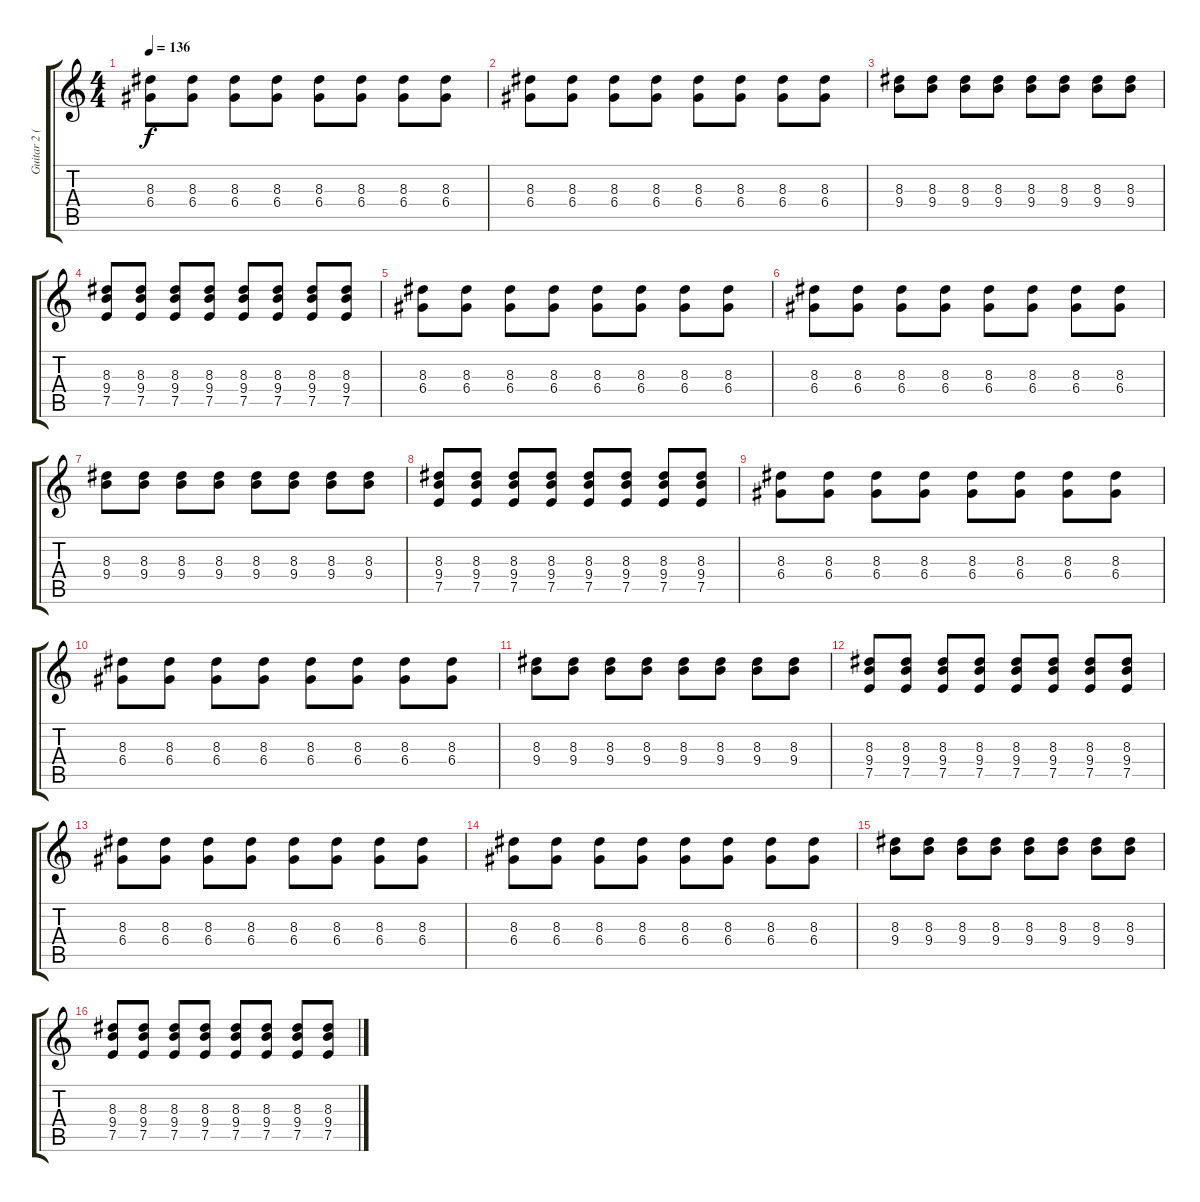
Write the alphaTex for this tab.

\track ("Guitar 2 (Daniel)" "Guitar 2 (") {instrument distortionguitar}
\staff {score tabs}
\tuning (E4 B3 G3 D3 A2 E2) {hide}
\ts (4 4)
\tempo 136
\clef g2
\ks c
(8.3 6.4).8{dy f} (8.3 6.4).8 (8.3 6.4).8 (8.3 6.4).8 (8.3 6.4).8 (8.3 6.4).8 (8.3 6.4).8 (8.3 6.4).8 |
(8.3 6.4).8 (8.3 6.4).8 (8.3 6.4).8 (8.3 6.4).8 (8.3 6.4).8 (8.3 6.4).8 (8.3 6.4).8 (8.3 6.4).8 |
(8.3 9.4).8 (8.3 9.4).8 (8.3 9.4).8 (8.3 9.4).8 (8.3 9.4).8 (8.3 9.4).8 (8.3 9.4).8 (8.3 9.4).8 |
(8.3 9.4 7.5).8 (8.3 9.4 7.5).8 (8.3 9.4 7.5).8 (8.3 9.4 7.5).8 (8.3 9.4 7.5).8 (8.3 9.4 7.5).8 (8.3 9.4 7.5).8 (8.3 9.4 7.5).8 |
(8.3 6.4).8 (8.3 6.4).8 (8.3 6.4).8 (8.3 6.4).8 (8.3 6.4).8 (8.3 6.4).8 (8.3 6.4).8 (8.3 6.4).8 |
(8.3 6.4).8 (8.3 6.4).8 (8.3 6.4).8 (8.3 6.4).8 (8.3 6.4).8 (8.3 6.4).8 (8.3 6.4).8 (8.3 6.4).8 |
(8.3 9.4).8 (8.3 9.4).8 (8.3 9.4).8 (8.3 9.4).8 (8.3 9.4).8 (8.3 9.4).8 (8.3 9.4).8 (8.3 9.4).8 |
(8.3 9.4 7.5).8 (8.3 9.4 7.5).8 (8.3 9.4 7.5).8 (8.3 9.4 7.5).8 (8.3 9.4 7.5).8 (8.3 9.4 7.5).8 (8.3 9.4 7.5).8 (8.3 9.4 7.5).8 |
(8.3 6.4).8 (8.3 6.4).8 (8.3 6.4).8 (8.3 6.4).8 (8.3 6.4).8 (8.3 6.4).8 (8.3 6.4).8 (8.3 6.4).8 |
(8.3 6.4).8 (8.3 6.4).8 (8.3 6.4).8 (8.3 6.4).8 (8.3 6.4).8 (8.3 6.4).8 (8.3 6.4).8 (8.3 6.4).8 |
(8.3 9.4).8 (8.3 9.4).8 (8.3 9.4).8 (8.3 9.4).8 (8.3 9.4).8 (8.3 9.4).8 (8.3 9.4).8 (8.3 9.4).8 |
(8.3 9.4 7.5).8 (8.3 9.4 7.5).8 (8.3 9.4 7.5).8 (8.3 9.4 7.5).8 (8.3 9.4 7.5).8 (8.3 9.4 7.5).8 (8.3 9.4 7.5).8 (8.3 9.4 7.5).8 |
(8.3 6.4).8 (8.3 6.4).8 (8.3 6.4).8 (8.3 6.4).8 (8.3 6.4).8 (8.3 6.4).8 (8.3 6.4).8 (8.3 6.4).8 |
(8.3 6.4).8 (8.3 6.4).8 (8.3 6.4).8 (8.3 6.4).8 (8.3 6.4).8 (8.3 6.4).8 (8.3 6.4).8 (8.3 6.4).8 |
(8.3 9.4).8 (8.3 9.4).8 (8.3 9.4).8 (8.3 9.4).8 (8.3 9.4).8 (8.3 9.4).8 (8.3 9.4).8 (8.3 9.4).8 |
(8.3 9.4 7.5).8 (8.3 9.4 7.5).8 (8.3 9.4 7.5).8 (8.3 9.4 7.5).8 (8.3 9.4 7.5).8 (8.3 9.4 7.5).8 (8.3 9.4 7.5).8 (8.3 9.4 7.5).8
